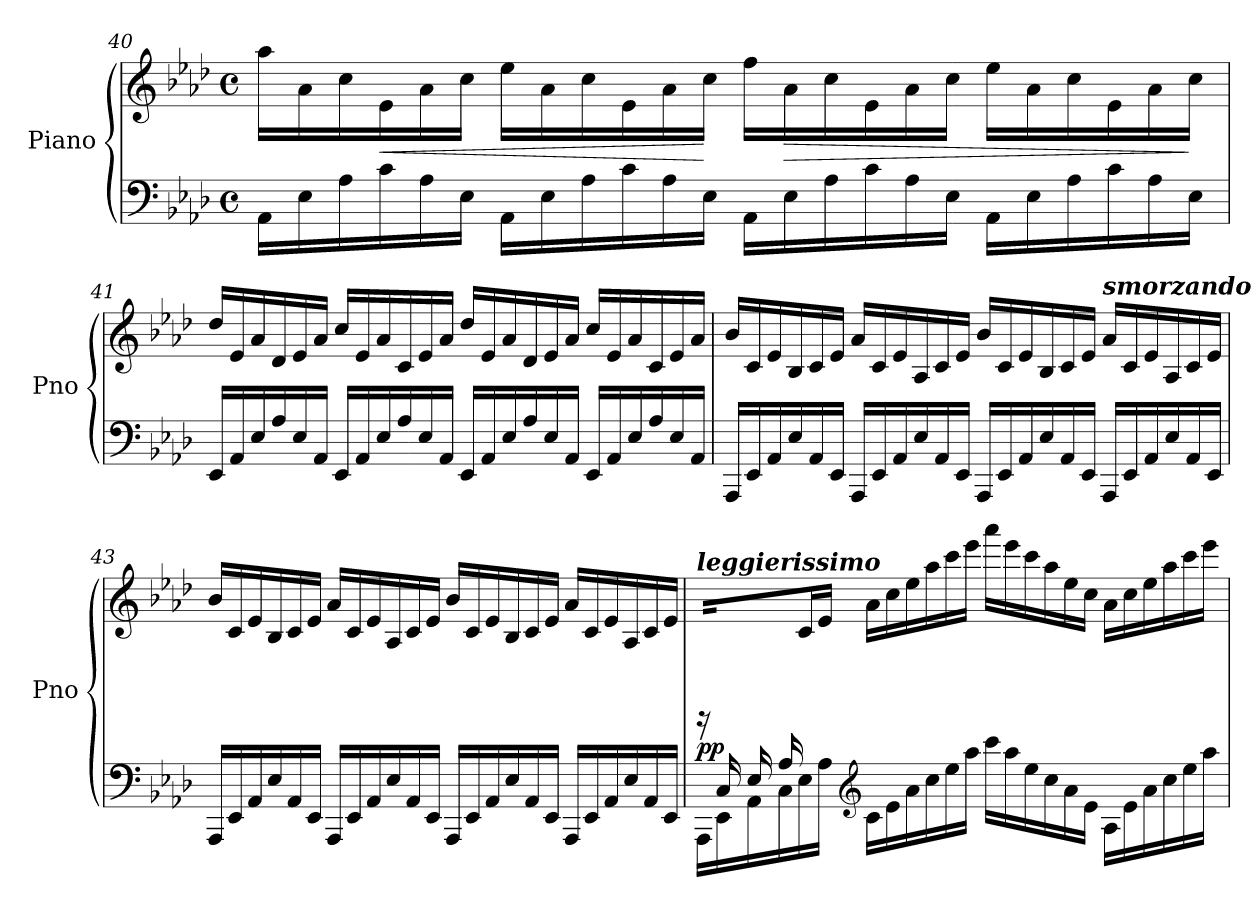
**kern	**kern	**dynam
*part1	*part1	*part1
*staff2	*staff1	*staff1/2
*I"Piano	*	*
*I'Pno	*	*
*clefF4	*clefG2	*
*k[b-e-a-d-]	*k[b-e-a-d-]	*
*M4/4	*M4/4	*
*met(c)	*met(c)	*
*Xtuplet	*Xtuplet	*
=40	=40	=40
24AA-\LL	24aa-\LL	.
24E-\	24a-\	.
24A-\	24cc\	.
!	!	!LO:HP:b
24c\	24e-\	<
24A-\	24a-\	.
24E-\JJ	24cc\JJ	.
24AA-\LL	24ee-\LL	.
24E-\	24a-\	.
24A-\	24cc\	.
24c\	24e-\	.
24A-\	24a-\	.
24E-\JJ	24cc\JJ	[
24AA-\LL	24ff\LL	.
!	!	!LO:HP:b
24E-\	24a-\	>
24A-\	24cc\	.
24c\	24e-\	.
24A-\	24a-\	.
24E-\JJ	24cc\JJ	.
24AA-\LL	24ee-\LL	.
24E-\	24a-\	.
24A-\	24cc\	.
24c\	24e-\	.
24A-\	24a-\	.
24E-\JJ	24cc\JJ	]
!!LO:LB:g=z
=41	=41	=41
!	!	!LO:DY:b
24EE-/LL	24dd-/LL	other-dynamics
24AA-/	24e-/	.
24E-/	24a-/	.
24A-/	24d-/	.
24E-/	24e-/	.
24AA-/JJ	24a-/JJ	.
24EE-/LL	24cc/LL	.
24AA-/	24e-/	.
24E-/	24a-/	.
24A-/	24c/	.
24E-/	24e-/	.
24AA-/JJ	24a-/JJ	.
24EE-/LL	24dd-/LL	.
24AA-/	24e-/	.
24E-/	24a-/	.
24A-/	24d-/	.
24E-/	24e-/	.
24AA-/JJ	24a-/JJ	.
24EE-/LL	24cc/LL	.
24AA-/	24e-/	.
24E-/	24a-/	.
24A-/	24c/	.
24E-/	24e-/	.
24AA-/JJ	24a-/JJ	.
=42	=42	=42
24AAA-/LL	24b-/LL	.
24EE-/	24c/	.
24AA-/	24e-/	.
24E-/	24B-/	.
24AA-/	24c/	.
24EE-/JJ	24e-/JJ	.
24AAA-/LL	24a-/LL	.
24EE-/	24c/	.
24AA-/	24e-/	.
24E-/	24A-/	.
24AA-/	24c/	.
24EE-/JJ	24e-/JJ	.
24AAA-/LL	24b-/LL	.
24EE-/	24c/	.
24AA-/	24e-/	.
24E-/	24B-/	.
24AA-/	24c/	.
24EE-/JJ	24e-/JJ	.
!	!LO:TX:a:Bi:t=smorzando	!
24AAA-/LL	24a-/LL	.
24EE-/	24c/	.
24AA-/	24e-/	.
24E-/	24A-/	.
24AA-/	24c/	.
24EE-/JJ	24e-/JJ	.
!!LO:PB:g=z
=43	=43	=43
24AAA-/LL	24b-/LL	.
24EE-/	24c/	.
24AA-/	24e-/	.
24E-/	24B-/	.
24AA-/	24c/	.
24EE-/JJ	24e-/JJ	.
24AAA-/LL	24a-/LL	.
24EE-/	24c/	.
24AA-/	24e-/	.
24E-/	24A-/	.
24AA-/	24c/	.
24EE-/JJ	24e-/JJ	.
24AAA-/LL	24b-/LL	.
24EE-/	24c/	.
24AA-/	24e-/	.
24E-/	24B-/	.
24AA-/	24c/	.
24EE-/JJ	24e-/JJ	.
24AAA-/LL	24a-/LL	.
24EE-/	24c/	.
24AA-/	24e-/	.
24E-/	24A-/	.
24AA-/	24c/	.
24EE-/JJ	24e-/JJ	.
=44	=44	=44
*^	*	*
!	!	!LO:TX:a:Bi:t=leggierissimo	!
!	!	!	!LO:DY:b
24ryy	24AAA-\LL	24rAAA	pp
24C/LL	24EE-\	8ryy	.
24E-/	24AA-\	.	.
24A-/	24C\	.	.
6%5ryy	24E-\	24c/	.
.	24A-\JJ	24e-/JJ	.
*clefG2	*	*	*
.	24c\LL	24a-\LL	.
.	24e-\	24cc\	.
.	24a-\	24ee-\	.
.	24cc\	24aa-\	.
.	24ee-\	24ccc\	.
.	24aa-\JJ	24eee-\JJ	.
.	24ccc\LL	24aaa-\LL	.
.	24aa-\	24eee-\	.
.	24ee-\	24ccc\	.
.	24cc\	24aa-\	.
.	24a-\	24ee-\	.
.	24e-\JJ	24cc\JJ	.
.	24A-\LL	24a-\LL	.
.	24e-\	24cc\	.
.	24a-\	24ee-\	.
.	24cc\	24aa-\	.
.	24ee-\	24ccc\	.
.	24aa-\JJ	24eee-\JJ	.
*v	*v	*	*
=	=	=
*-	*-	*-
